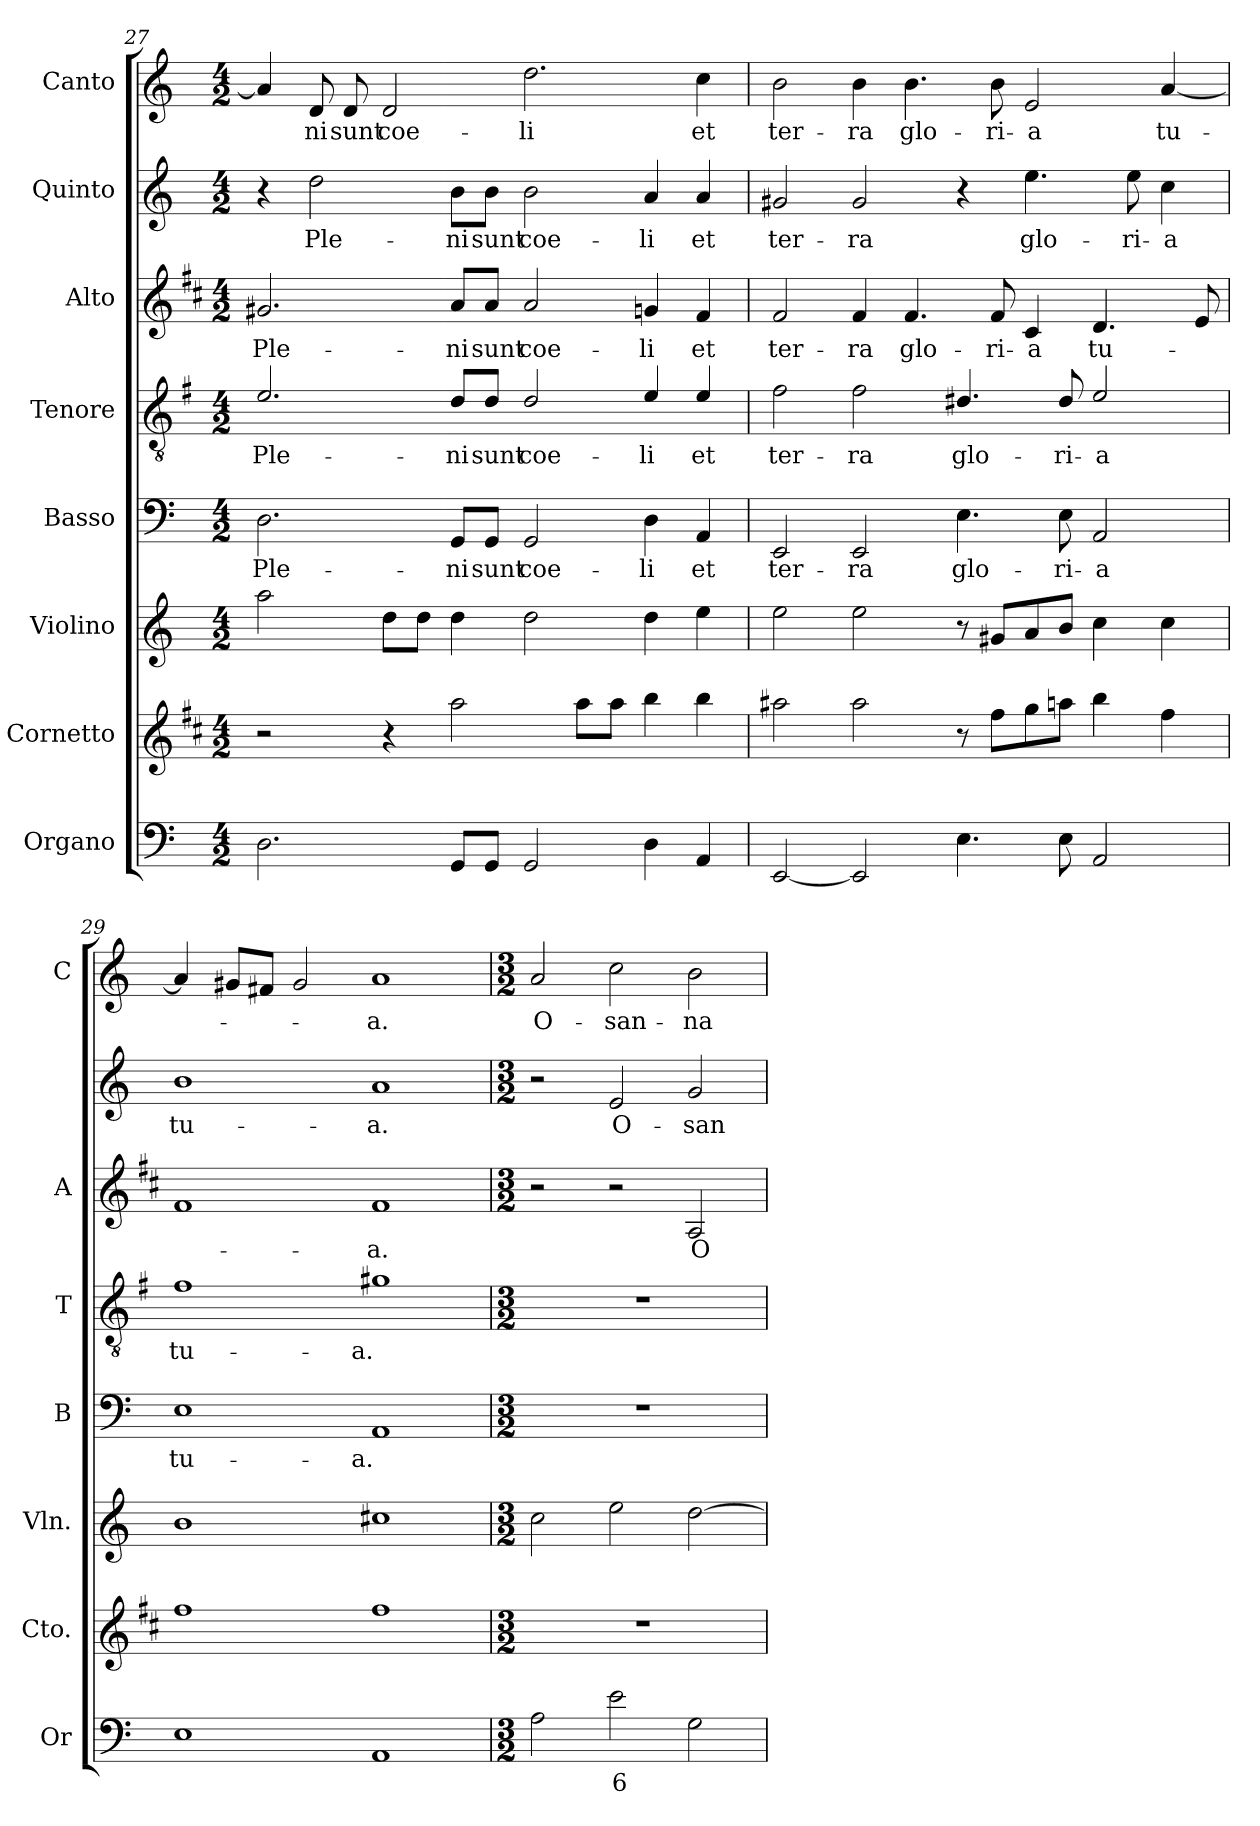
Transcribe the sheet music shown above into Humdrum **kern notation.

**kern	**text	**kern	**kern	**kern	**text	**kern	**text	**kern	**text	**kern	**text	**kern	**text
*part8	*part8	*part7	*part6	*part5	*part5	*part4	*part4	*part3	*part3	*part2	*part2	*part1	*part1
*staff8	*staff8	*staff7	*staff6	*staff5	*staff5	*staff4	*staff4	*staff3	*staff3	*staff2	*staff2	*staff1	*staff1
*I"Organo	*	*I"Cornetto	*I"Violino	*I"Basso	*	*I"Tenore	*	*I"Alto	*	*I"Quinto	*	*I"Canto	*
*I'Or	*	*I'Cto.	*I'Vln.	*I'B	*	*I'T	*	*I'A	*	*	*	*I'C	*
*clefF4	*	*clefG2	*clefG2	*clefF4	*	*clefGv2	*	*clefG2	*	*clefG2	*	*clefG2	*
*	*	*ITrd1c2	*	*	*	*ITrd4c7	*	*ITrd1c2	*	*	*	*	*
*k[]	*	*k[]	*k[]	*k[]	*	*k[]	*	*k[]	*	*k[]	*	*k[]	*
*C:	*	*C:	*C:	*C:	*	*C:	*	*C:	*	*C:	*	*C:	*
*M4/2	*	*M4/2	*M4/2	*M4/2	*	*M4/2	*	*M4/2	*	*M4/2	*	*M4/2	*
=27	=27	=27	=27	=27	=27	=27	=27	=27	=27	=27	=27	=27	=27
!	!	!	!	!	!LO:LY:b	!	!LO:LY:b	!	!LO:LY:b	!	!	!	!
2.D\	.	2r	2aa\	2.D\	Ple-	2.A/	Ple-	2.f#X/	Ple-	4r	.	4a/]	.
!	!	!	!	!	!	!	!	!	!	!	!LO:LY:b	!	!LO:LY:b
.	.	.	.	.	.	.	.	.	.	2dd\	Ple-	8d/	-ni
!	!	!	!	!	!	!	!	!	!	!	!	!	!LO:LY:b
.	.	.	.	.	.	.	.	.	.	.	.	8d/	sunt
!	!	!	!	!	!	!	!	!	!	!	!	!	!LO:LY:b
.	.	4r	8dd\L	.	.	.	.	.	.	.	.	2d/	coe-
.	.	.	8dd\J	.	.	.	.	.	.	.	.	.	.
!	!	!	!	!	!LO:LY:b	!	!LO:LY:b	!	!LO:LY:b	!	!LO:LY:b	!	!
8GG/L	.	2gg\	4dd\	8GG/L	-ni	8G/L	-ni	8g/L	-ni	8b\L	-ni	.	.
!	!	!	!	!	!LO:LY:b	!	!LO:LY:b	!	!LO:LY:b	!	!LO:LY:b	!	!
8GG/J	.	.	.	8GG/J	sunt	8G/J	sunt	8g/J	sunt	8b\J	sunt	.	.
!	!	!	!	!	!LO:LY:b	!	!LO:LY:b	!	!LO:LY:b	!	!LO:LY:b	!	!LO:LY:b
2GG/	.	.	2dd\	2GG/	coe-	2G/	coe-	2g/	coe-	2b\	coe-	2.dd\	-li
.	.	8gg\L	.	.	.	.	.	.	.	.	.	.	.
.	.	8gg\J	.	.	.	.	.	.	.	.	.	.	.
!	!	!	!	!	!LO:LY:b	!	!LO:LY:b	!	!LO:LY:b	!	!LO:LY:b	!	!
4D\	.	4aa\	4dd\	4D\	-li	4A/	-li	4fn/	-li	4a/	-li	.	.
!	!	!	!	!	!LO:LY:b	!	!LO:LY:b	!	!LO:LY:b	!	!LO:LY:b	!	!LO:LY:b
4AA/	.	4aa\	4ee\	4AA/	et	4A/	et	4e/	et	4a/	et	4cc\	et
!!LO:PB:g=z
=28	=28	=28	=28	=28	=28	=28	=28	=28	=28	=28	=28	=28	=28
!	!	!	!	!	!LO:LY:b	!	!LO:LY:b	!	!LO:LY:b	!	!LO:LY:b	!	!LO:LY:b
[2EE/	.	2gg#X\	2ee\	2EE/	ter-	2B\	ter-	2e/	ter-	2g#X/	ter-	2b\	ter-
!	!	!	!	!	!LO:LY:b	!	!LO:LY:b	!	!LO:LY:b	!	!LO:LY:b	!	!LO:LY:b
2EE/]	.	2gg#\	2ee\	2EE/	-ra	2B\	-ra	4e/	-ra	2g#/	-ra	4b\	-ra
!	!	!	!	!	!	!	!	!	!LO:LY:b	!	!	!	!LO:LY:b
.	.	.	.	.	.	.	.	4.e/	glo-	.	.	4.b\	glo-
!	!	!	!	!	!LO:LY:b	!	!LO:LY:b	!	!	!	!	!	!
4.E\	.	8r	8r	4.E\	glo-	4.G#X/	glo-	.	.	4r	.	.	.
!	!	!	!	!	!	!	!	!	!LO:LY:b	!	!	!	!LO:LY:b
.	.	8ee\L	8g#X/L	.	.	.	.	8e/	-ri-	.	.	8b\	-ri-
!	!	!	!	!	!	!	!	!	!LO:LY:b	!	!LO:LY:b	!	!LO:LY:b
.	.	8ff\	8a/	.	.	.	.	4B/	-a	4.ee\	glo-	2e/	-a
!	!	!	!	!	!LO:LY:b	!	!LO:LY:b	!	!	!	!	!	!
8E\	.	8ggn\J	8b/J	8E\	-ri-	8G#/	-ri-	.	.	.	.	.	.
!	!	!	!	!	!LO:LY:b	!	!LO:LY:b	!	!LO:LY:b	!	!	!	!
2AA/	.	4aa\	4cc\	2AA/	-a	2A/	-a	4.c/	tu-	.	.	.	.
!	!	!	!	!	!	!	!	!	!	!	!LO:LY:b	!	!
.	.	.	.	.	.	.	.	.	.	8ee\	-ri-	.	.
!	!	!	!	!	!	!	!	!	!	!	!LO:LY:b	!	!LO:LY:b
.	.	4ee\	4cc\	.	.	.	.	.	.	4cc\	-a	[4a/	tu-
.	.	.	.	.	.	.	.	8d/	.	.	.	.	.
=29	=29	=29	=29	=29	=29	=29	=29	=29	=29	=29	=29	=29	=29
!	!	!	!	!	!LO:LY:b	!	!LO:LY:b	!	!	!	!LO:LY:b	!	!
1E	.	1ee	1b	1E	tu-	1B	tu-	1e	.	1b	tu-	4a/]	.
.	.	.	.	.	.	.	.	.	.	.	.	8g#X/L	.
.	.	.	.	.	.	.	.	.	.	.	.	8f#X/J	.
.	.	.	.	.	.	.	.	.	.	.	.	2g#/	.
!	!	!	!	!	!LO:LY:b	!	!LO:LY:b	!	!LO:LY:b	!	!LO:LY:b	!	!LO:LY:b
1AA	.	1ee	1cc#X	1AA	-a.	1c#X	-a.	1e	-a.	1a	-a.	1a	-a.
=30	=30	=30	=30	=30	=30	=30	=30	=30	=30	=30	=30	=30	=30
*M3/2	*	*M3/2	*M3/2	*M3/2	*	*M3/2	*	*M3/2	*	*M3/2	*	*M3/2	*
!	!	!	!	!	!	!	!	!	!	!	!	!	!LO:LY:b
2A\	.	1.r	2cc\	1.r	.	1.r	.	2r	.	2r	.	2a/	O-
!	!LO:LY:b	!	!	!	!	!	!	!	!	!	!LO:LY:b	!	!LO:LY:b
2e\	6	.	2ee\	.	.	.	.	2r	.	2e/	O-	2cc\	-san-
!	!	!	!	!	!	!	!	!	!LO:LY:b	!	!LO:LY:b	!	!LO:LY:b
2G\	.	.	[2dd\	.	.	.	.	2G/	O-	2g/	-san-	2b\	-na
=	=	=	=	=	=	=	=	=	=	=	=	=	=
*-	*-	*-	*-	*-	*-	*-	*-	*-	*-	*-	*-	*-	*-
